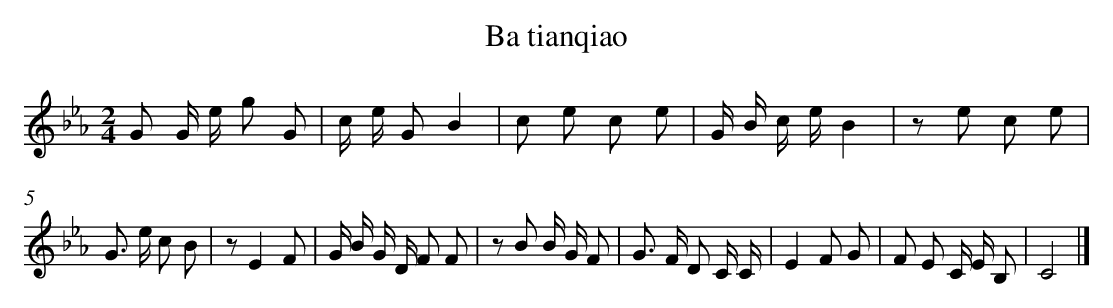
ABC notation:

X:1
T: Ba tianqiao
L: 1/8
M: 2/4
K: Eb
G G/ e/ g G [I:setbarnb 1]|
c/ e/ GB2 |
c e c e |
G/ B/ c/ e/B2 |
z e c e |
G> e c B |
zE2F |
G/ B/ G/ D/ F F |
z B B/ G/ F |
G> F D C/ C/ |
E2F G |
F E C/ E/ B, |
C4 |]
